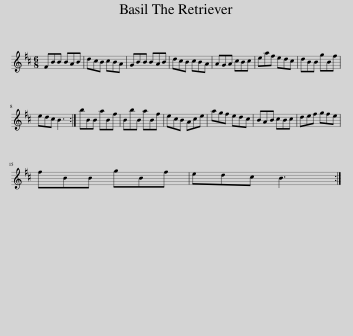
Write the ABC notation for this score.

X:1
L:1/8
M:6/8
I:linebreak $
K:Bmin
V:1 treble
V:1
 FBB BAB | dcB cBA | GBB BAB | dcB cBA | AGA cBc | %5
 eaf edc | dBB gBf |$ edc B3 :| bBB aBf | BbB aBf | %10
 ecB Ace | agf edc | BAB cBc | def gfe |$ fBB gBf | %15
 edc B3 :| %16
